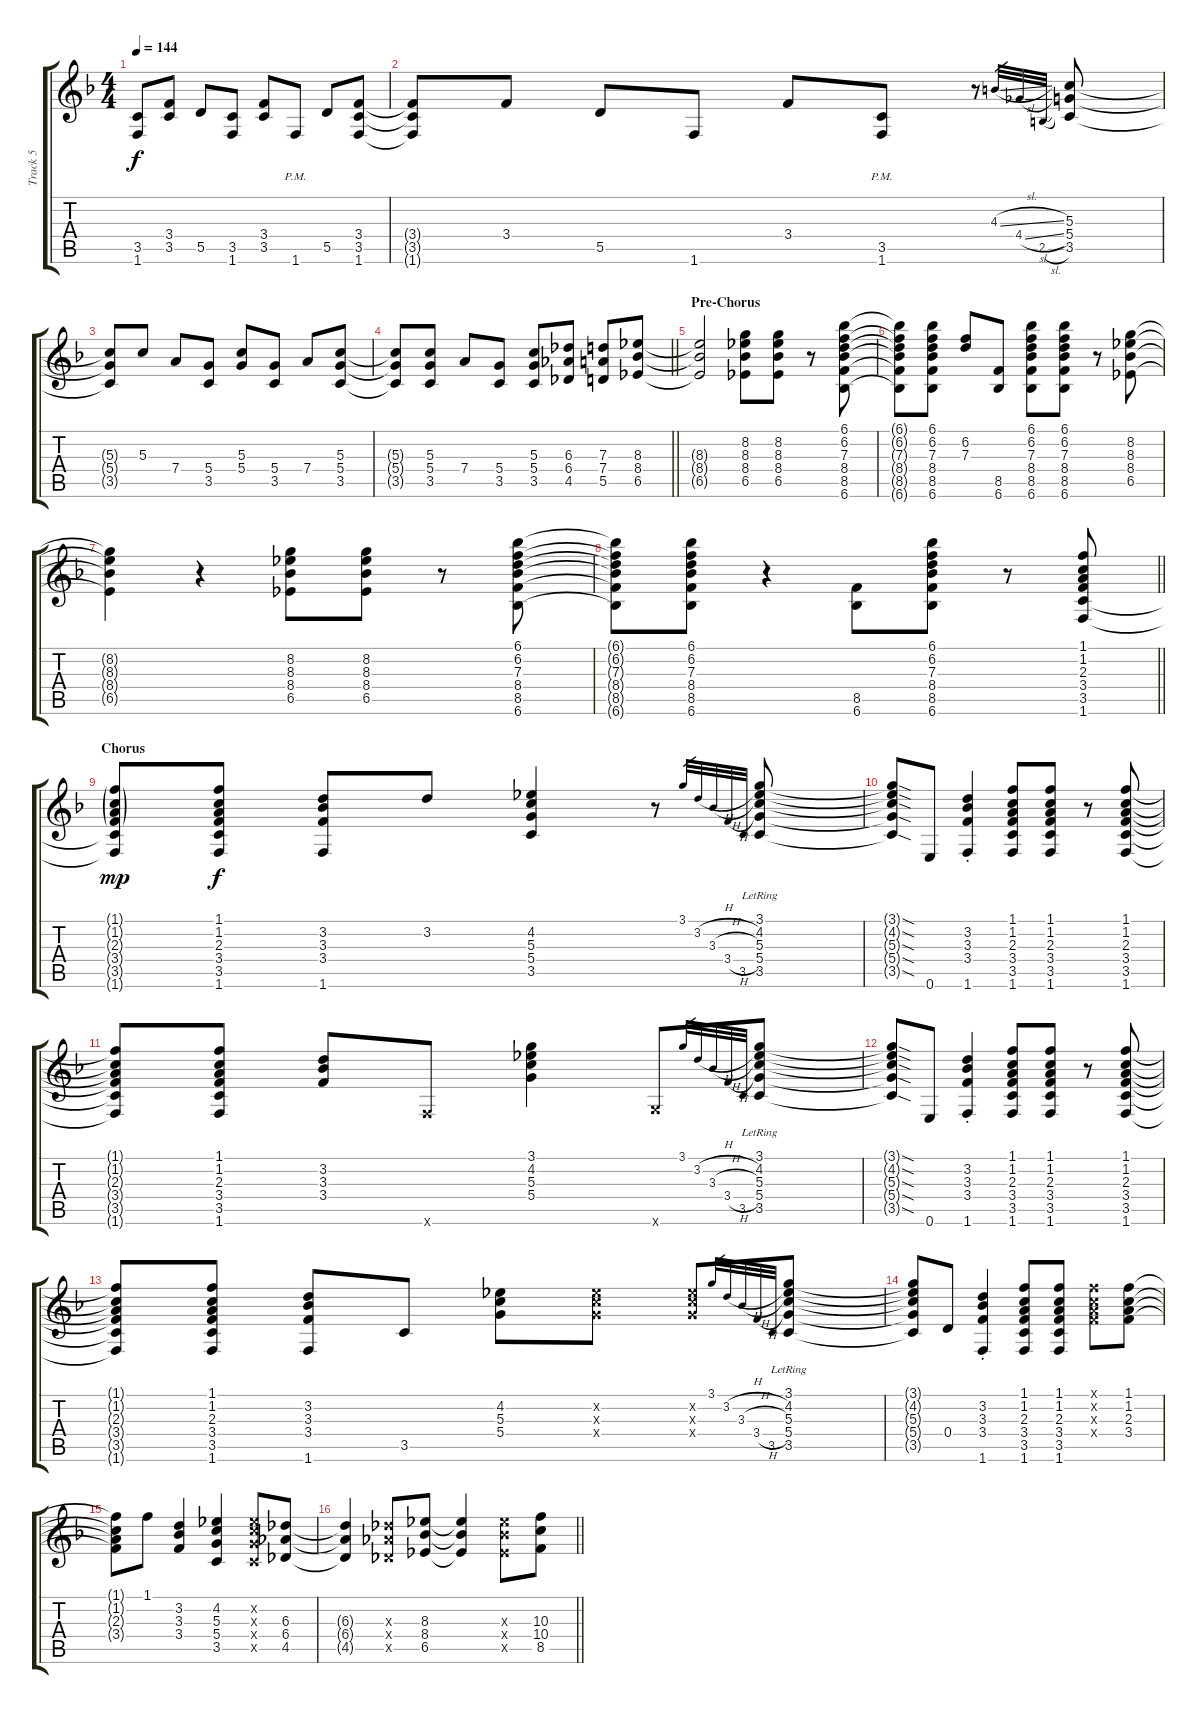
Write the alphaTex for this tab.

\track ("Track 5" "Track 5") {instrument distortionguitar}
\staff {score tabs}
\tuning (E4 B3 G3 D3 A2 E2) {hide}
\ts (4 4)
\tempo 144
\clef g2
\ks f
(3.5{t} 1.6{t}).8{dy f} (3.4 3.5).8 5.5.8 (3.5 1.6).8 (3.4 3.5).8 1.6{pm}.8 5.5.8 (3.4 3.5 1.6).8 |
(3.4{t} 3.5{t} 1.6{t}).8 3.4.8 5.5.8 1.6.8 3.4.8 (3.5{pm} 1.6{pm}).8 r.8 4.3{sl}.32{gr} 4.4{sl}.32{gr} 2.5{sl}.32{gr} (5.3 5.4 3.5).8 |
(5.3{t} 5.4{t} 3.5{t}).8 5.3.8 7.4.8 (5.4 3.5).8 (5.3 5.4).8 (5.4 3.5).8 7.4.8 (5.3 5.4 3.5).8 |
\barLineRight lightlight
(5.3{t} 5.4{t} 3.5{t}).8 (5.3 5.4 3.5).8 7.4.8 (5.4 3.5).8 (5.3 5.4 3.5).8 (6.3 6.4 4.5).8 (7.3 7.4 5.5).8 (8.3 8.4 6.5).8 |
\section ("" "Pre-Chorus")
(8.3{t} 8.4{t} 6.5{t}).2 (8.2 8.3 8.4 6.5).8 (8.2 8.3 8.4 6.5).8 r.8 (6.1 6.2 7.3 8.4 8.5 6.6).8 |
(6.1{t} 6.2{t} 7.3{t} 8.4{t} 8.5{t} 6.6{t}).8 (6.1 6.2 7.3 8.4 8.5 6.6).8 (6.2 7.3).8 (8.5 6.6).8 (6.1 6.2 7.3 8.4 8.5 6.6).8 (6.1 6.2 7.3 8.4 8.5 6.6).8 r.8 (8.2 8.3 8.4 6.5).8 |
(8.2{t} 8.3{t} 8.4{t} 6.5{t}).4 r.4 (8.2 8.3 8.4 6.5).8 (8.2 8.3 8.4 6.5).8 r.8 (6.1 6.2 7.3 8.4 8.5 6.6).8 |
\barLineRight lightlight
(6.1{t} 6.2{t} 7.3{t} 8.4{t} 8.5{t} 6.6{t}).8 (6.1 6.2 7.3 8.4 8.5 6.6).8 r.4 (8.5 6.6).8 (6.1 6.2 7.3 8.4 8.5 6.6).8 r.8 (1.1 1.2 2.3 3.4 3.5 1.6).8 |
\section ("" "Chorus")
(1.1{g} 1.2{g} 2.3{g} 3.4{g} 3.5{t} 1.6{t}).8{dy mp} (1.1 1.2 2.3 3.4 3.5 1.6).8{dy f} (3.2 3.3 3.4 1.6).8 3.2.8 (4.2 5.3 5.4 3.5).4 r.8 3.1.32{gr} 3.2{h}.32{gr} 3.3{h}.32{gr} 3.4{h}.32{gr} 3.5.32{gr} (3.1{lr} 4.2{lr} 5.3{lr} 5.4{lr} 3.5{lr}).8 |
(3.1{sod t} 4.2{sod t} 5.3{sod t} 5.4{sod t} 3.5{sod t}).8 0.6.8 (3.2{st} 3.3{st} 3.4{st} 1.6{st}).4 (1.1 1.2 2.3 3.4 3.5 1.6).8 (1.1 1.2 2.3 3.4 3.5 1.6).8 r.8 (1.1 1.2 2.3 3.4 3.5 1.6).8 |
(1.1{t} 1.2{t} 2.3{t} 3.4{t} 3.5{t} 1.6{t}).8 (1.1 1.2 2.3 3.4 3.5 1.6).8 (3.2 3.3 3.4).8 1.6{x}.8 (3.1 4.2 5.3 5.4).4 3.6{x}.8 3.1.32{gr} 3.2{h}.32{gr} 3.3{h}.32{gr} 3.4{h}.32{gr} 3.5.32{gr} (3.1{lr} 4.2{lr} 5.3{lr} 5.4{lr} 3.5{lr}).8 |
(3.1{sod t} 4.2{sod t} 5.3{sod t} 5.4{sod t} 3.5{sod t}).8 0.6.8 (3.2{st} 3.3{st} 3.4{st} 1.6{st}).4 (1.1 1.2 2.3 3.4 3.5 1.6).8 (1.1 1.2 2.3 3.4 3.5 1.6).8 r.8 (1.1 1.2 2.3 3.4 3.5 1.6).8 |
(1.1{t} 1.2{t} 2.3{t} 3.4{t} 3.5{t} 1.6{t}).8 (1.1 1.2 2.3 3.4 3.5 1.6).8 (3.2 3.3 3.4 1.6).8 3.5.8 (4.2 5.3 5.4).8 (4.2{x} 5.3{x} 5.4{x}).8 (4.2{x} 5.3{x} 5.4{x}).8 3.1.32{gr} 3.2{h}.32{gr} 3.3{h}.32{gr} 3.4{h}.32{gr} 3.5.32{gr} (3.1{lr} 4.2{lr} 5.3{lr} 5.4{lr} 3.5{lr}).8 |
(3.1{t} 4.2{t} 5.3{t} 5.4{t} 3.5{t}).8 0.4.8 (3.2{st} 3.3{st} 3.4{st} 1.6{st}).4 (1.1 1.2 2.3 3.4 3.5 1.6).8 (1.1 1.2 2.3 3.4 3.5 1.6).8 (1.1{x} 1.2{x} 2.3{x} 3.4{x}).8 (1.1 1.2 2.3 3.4).8 |
(1.1{t} 1.2{t} 2.3{t} 3.4{t}).8 1.1.8 (3.2 3.3 3.4).4 (4.2 5.3 5.4 3.5).4 (4.2{x} 5.3{x} 5.4{x} 3.5{x}).8 (6.3 6.4 4.5).8 |
\barLineRight lightlight
(6.3{t} 6.4{t} 4.5{t}).4 (6.3{x} 6.4{x} 4.5{x}).8 (8.3 8.4 6.5).8 (8.3{t} 8.4{t} 6.5{t}).4 (8.3{x} 8.4{x} 6.5{x}).8 (10.3 10.4 8.5).8
